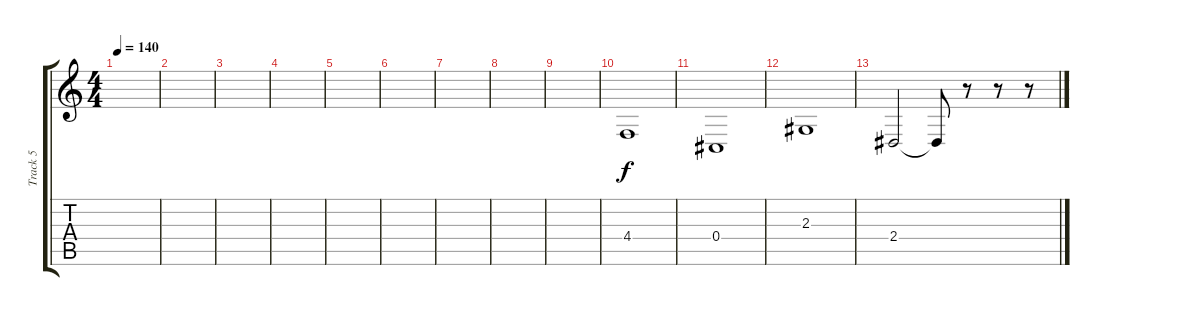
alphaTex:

\track ("Track 5" "Track 5") {instrument stringensemble1}
\staff {score tabs}
\tuning (Eb4 Bb3 Gb3 Db3 Ab2 Db2) {hide}
\ts (4 4)
\tempo 140
\clef g2
\ks c
|
|
|
|
|
|
|
|
|
4.4.1 |
0.4.1 |
2.3.1 |
2.4.2 2.4{t}.8 r.8 r.8 r.8
